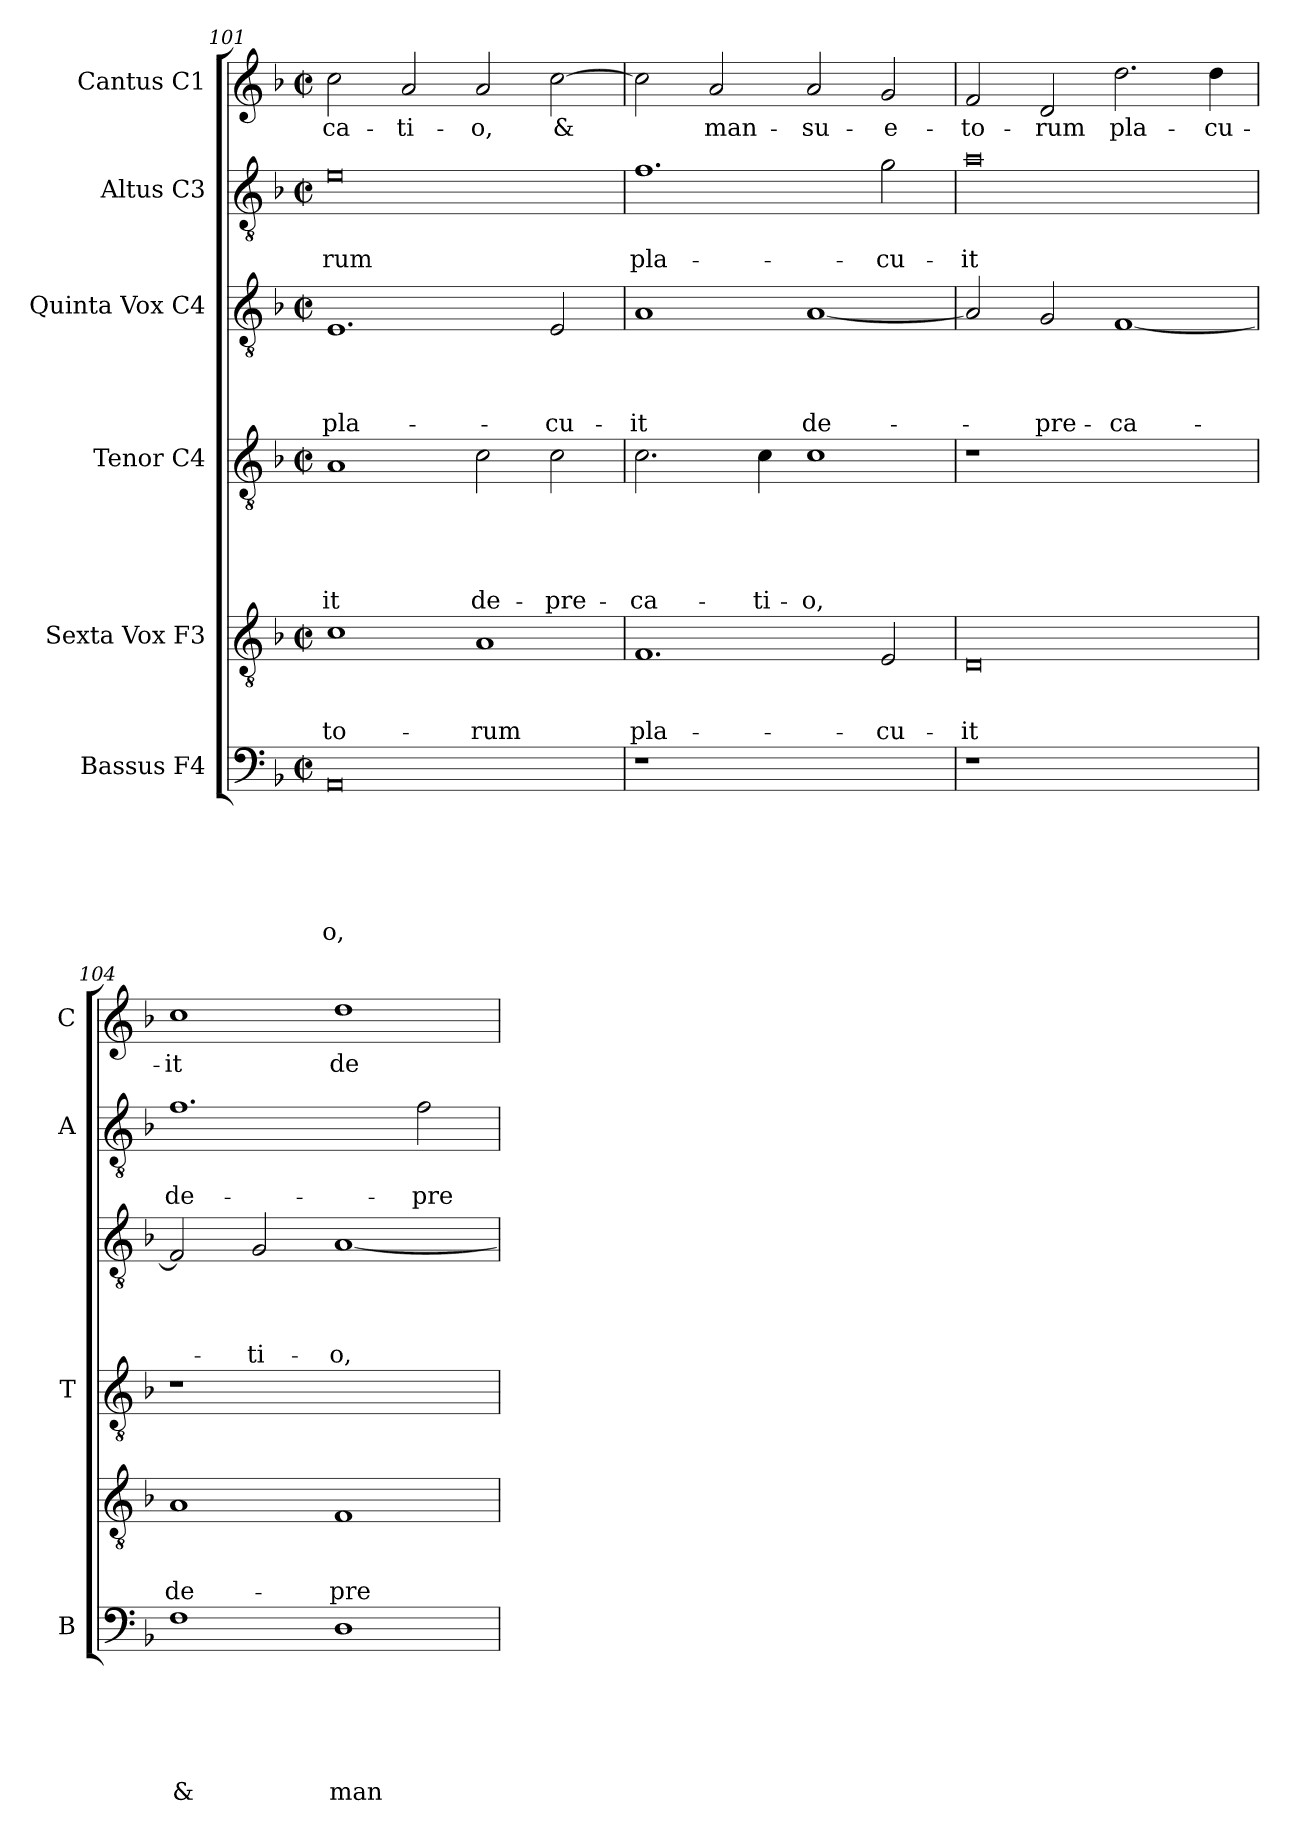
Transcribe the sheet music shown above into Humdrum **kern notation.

**kern	**text	**text	**text	**text	**text	**text	**kern	**text	**text	**text	**kern	**text	**text	**text	**text	**text	**kern	**text	**text	**text	**text	**kern	**text	**text	**kern	**text
*part6	*part6	*part6	*part6	*part6	*part6	*part6	*part5	*part5	*part5	*part5	*part4	*part4	*part4	*part4	*part4	*part4	*part3	*part3	*part3	*part3	*part3	*part2	*part2	*part2	*part1	*part1
*staff6	*staff6	*staff6	*staff6	*staff6	*staff6	*staff6	*staff5	*staff5	*staff5	*staff5	*staff4	*staff4	*staff4	*staff4	*staff4	*staff4	*staff3	*staff3	*staff3	*staff3	*staff3	*staff2	*staff2	*staff2	*staff1	*staff1
*I"Bassus F4	*	*	*	*	*	*	*I"Sexta Vox F3	*	*	*	*I"Tenor C4	*	*	*	*	*	*I"Quinta Vox C4	*	*	*	*	*I"Altus C3	*	*	*I"Cantus C1	*
*I'B	*	*	*	*	*	*	*	*	*	*	*I'T	*	*	*	*	*	*	*	*	*	*	*I'A	*	*	*I'C	*
*clefF4	*	*	*	*	*	*	*clefGv2	*	*	*	*clefGv2	*	*	*	*	*	*clefGv2	*	*	*	*	*clefGv2	*	*	*clefG2	*
*k[b-]	*	*	*	*	*	*	*k[b-]	*	*	*	*k[b-]	*	*	*	*	*	*k[b-]	*	*	*	*	*k[b-]	*	*	*k[b-]	*
*F:	*	*	*	*	*	*	*F:	*	*	*	*F:	*	*	*	*	*	*F:	*	*	*	*	*F:	*	*	*F:	*
*M2/2	*	*	*	*	*	*	*M2/2	*	*	*	*M2/2	*	*	*	*	*	*M2/2	*	*	*	*	*M2/2	*	*	*M2/2	*
*met(c|)	*	*	*	*	*	*	*met(c|)	*	*	*	*met(c|)	*	*	*	*	*	*met(c|)	*	*	*	*	*met(c|)	*	*	*met(c|)	*
=101	=101	=101	=101	=101	=101	=101	=101	=101	=101	=101	=101	=101	=101	=101	=101	=101	=101	=101	=101	=101	=101	=101	=101	=101	=101	=101
!	!	!	!	!	!	!LO:LY:b	!	!	!	!LO:LY:b	!	!	!	!	!	!LO:LY:b	!	!	!	!	!LO:LY:b	!	!	!LO:LY:b	!	!LO:LY:b
0AA	.	.	.	.	.	-o,	1c	.	.	-to-	1A	.	.	.	.	-it	1.E	.	.	.	pla-	0e	.	-rum	2cc\	-ca-
!	!	!	!	!	!	!	!	!	!	!	!	!	!	!	!	!	!	!	!	!	!	!	!	!	!	!LO:LY:b
.	.	.	.	.	.	.	.	.	.	.	.	.	.	.	.	.	.	.	.	.	.	.	.	.	2a/	-ti-
!	!	!	!	!	!	!	!	!	!	!LO:LY:b	!	!	!	!	!	!LO:LY:b	!	!	!	!	!	!	!	!	!	!LO:LY:b
.	.	.	.	.	.	.	1A	.	.	-rum	2c\	.	.	.	.	de-	.	.	.	.	.	.	.	.	2a/	-o,
!	!	!	!	!	!	!	!	!	!	!	!	!	!	!	!	!LO:LY:b	!	!	!	!	!LO:LY:b	!	!	!	!	!LO:LY:b
.	.	.	.	.	.	.	.	.	.	.	2c\	.	.	.	.	-pre-	2E/	.	.	.	-cu-	.	.	.	[2cc\	&
=102	=102	=102	=102	=102	=102	=102	=102	=102	=102	=102	=102	=102	=102	=102	=102	=102	=102	=102	=102	=102	=102	=102	=102	=102	=102	=102
!	!	!	!	!	!	!	!	!	!	!LO:LY:b	!	!	!	!	!	!LO:LY:b	!	!	!	!	!LO:LY:b	!	!	!LO:LY:b	!	!
1r	.	.	.	.	.	.	1.F	.	.	pla-	2.c\	.	.	.	.	-ca-	1A	.	.	.	-it	1.f	.	pla-	2cc\]	.
!	!	!	!	!	!	!	!	!	!	!	!	!	!	!	!	!	!	!	!	!	!	!	!	!	!	!LO:LY:b
.	.	.	.	.	.	.	.	.	.	.	.	.	.	.	.	.	.	.	.	.	.	.	.	.	2a/	man-
!	!	!	!	!	!	!	!	!	!	!	!	!	!	!	!	!LO:LY:b	!	!	!	!	!	!	!	!	!	!
.	.	.	.	.	.	.	.	.	.	.	4c\	.	.	.	.	-ti-	.	.	.	.	.	.	.	.	.	.
!	!	!	!	!	!	!	!	!	!	!	!	!	!	!	!	!LO:LY:b	!	!	!	!	!LO:LY:b	!	!	!	!	!LO:LY:b
1ryy	.	.	.	.	.	.	.	.	.	.	1c	.	.	.	.	-o,	[1A	.	.	.	de-	.	.	.	2a/	-su-
!	!	!	!	!	!	!	!	!	!	!LO:LY:b	!	!	!	!	!	!	!	!	!	!	!	!	!	!LO:LY:b	!	!LO:LY:b
.	.	.	.	.	.	.	2E/	.	.	-cu-	.	.	.	.	.	.	.	.	.	.	.	2g\	.	-cu-	2g/	-e-
!!LO:LB:g=z
=103	=103	=103	=103	=103	=103	=103	=103	=103	=103	=103	=103	=103	=103	=103	=103	=103	=103	=103	=103	=103	=103	=103	=103	=103	=103	=103
!	!	!	!	!	!	!	!	!	!	!LO:LY:b	!	!	!	!	!	!	!	!	!	!	!	!	!	!LO:LY:b	!	!LO:LY:b
1r	.	.	.	.	.	.	0D	.	.	-it	1r	.	.	.	.	.	2A/]	.	.	.	.	0a	.	-it	2f/	-to-
!	!	!	!	!	!	!	!	!	!	!	!	!	!	!	!	!	!	!	!	!	!LO:LY:b	!	!	!	!	!LO:LY:b
.	.	.	.	.	.	.	.	.	.	.	.	.	.	.	.	.	2G/	.	.	.	-pre-	.	.	.	2d/	-rum
!	!	!	!	!	!	!	!	!	!	!	!	!	!	!	!	!	!	!	!	!	!LO:LY:b	!	!	!	!	!LO:LY:b
1ryy	.	.	.	.	.	.	.	.	.	.	1ryy	.	.	.	.	.	[1F	.	.	.	-ca-	.	.	.	2.dd\	pla-
!	!	!	!	!	!	!	!	!	!	!	!	!	!	!	!	!	!	!	!	!	!	!	!	!	!	!LO:LY:b
.	.	.	.	.	.	.	.	.	.	.	.	.	.	.	.	.	.	.	.	.	.	.	.	.	4dd\	-cu-
=104	=104	=104	=104	=104	=104	=104	=104	=104	=104	=104	=104	=104	=104	=104	=104	=104	=104	=104	=104	=104	=104	=104	=104	=104	=104	=104
!	!	!	!	!	!	!LO:LY:b	!	!	!	!LO:LY:b	!	!	!	!	!	!	!	!	!	!	!	!	!	!LO:LY:b	!	!LO:LY:b
1F	.	.	.	.	.	&	1A	.	.	de-	1r	.	.	.	.	.	2F/]	.	.	.	.	1.f	.	de-	1cc	-it
!	!	!	!	!	!	!	!	!	!	!	!	!	!	!	!	!	!	!	!	!	!LO:LY:b	!	!	!	!	!
.	.	.	.	.	.	.	.	.	.	.	.	.	.	.	.	.	2G/	.	.	.	-ti-	.	.	.	.	.
!	!	!	!	!	!	!LO:LY:b	!	!	!	!LO:LY:b	!	!	!	!	!	!	!	!	!	!	!LO:LY:b	!	!	!	!	!LO:LY:b
1D	.	.	.	.	.	man-	1F	.	.	-pre-	1ryy	.	.	.	.	.	[1A	.	.	.	-o,	.	.	.	1dd	de-
!	!	!	!	!	!	!	!	!	!	!	!	!	!	!	!	!	!	!	!	!	!	!	!	!LO:LY:b	!	!
.	.	.	.	.	.	.	.	.	.	.	.	.	.	.	.	.	.	.	.	.	.	2f\	.	-pre-	.	.
=	=	=	=	=	=	=	=	=	=	=	=	=	=	=	=	=	=	=	=	=	=	=	=	=	=	=
*-	*-	*-	*-	*-	*-	*-	*-	*-	*-	*-	*-	*-	*-	*-	*-	*-	*-	*-	*-	*-	*-	*-	*-	*-	*-	*-
